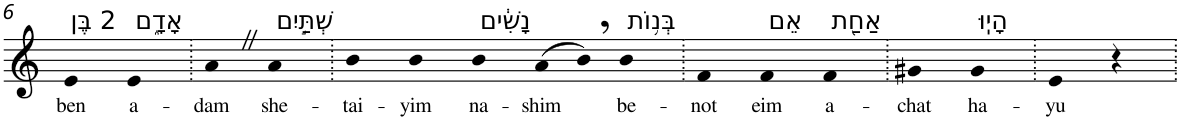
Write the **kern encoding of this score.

**kern	**text
*part1	*part1
*staff1	*staff1
*I"Piano	*
*I'Pno	*
!!LO:PB:g=z
*clefG2	*
*k[]	*
=6	=6
!LO:TX:a:t=2 בֶּן	!
!	!LO:LY:b
4e	ben
!LO:TX:a:t=אָדָ֑ם	!
!	!LO:LY:b
4e	a-
=7.	=7.
!	!LO:LY:b
4aZ	-dam
!LO:TX:a:t=שְׁתַּ֣יִם	!
!	!LO:LY:b
4a	she-
=8.	=8.
!	!LO:LY:b
4b	-tai-
!	!LO:LY:b
4b	-yim
!LO:TX:a:t=נָשִׁ֔ים	!
!	!LO:LY:b
4b	na-
!	!LO:LY:b
(>8a	-shim
8b,)	.
!LO:TX:a:t=בְּנ֥וֹת	!
!	!LO:LY:b
4b	be-
=9.	=9.
!	!LO:LY:b
4f	-not
!LO:TX:a:t=אֵם	!
!	!LO:LY:b
4f	eim
!LO:TX:a:t=אַחַ֖ת	!
!	!LO:LY:b
4f	a-
=10.	=10.
!	!LO:LY:b
4g#X	-chat
!LO:TX:a:t=הָיֽוּ	!
!	!LO:LY:b
4g#	ha-
=11.	=11.
!	!LO:LY:b
4e	-yu
4r	.
=.	=.
*-	*-
